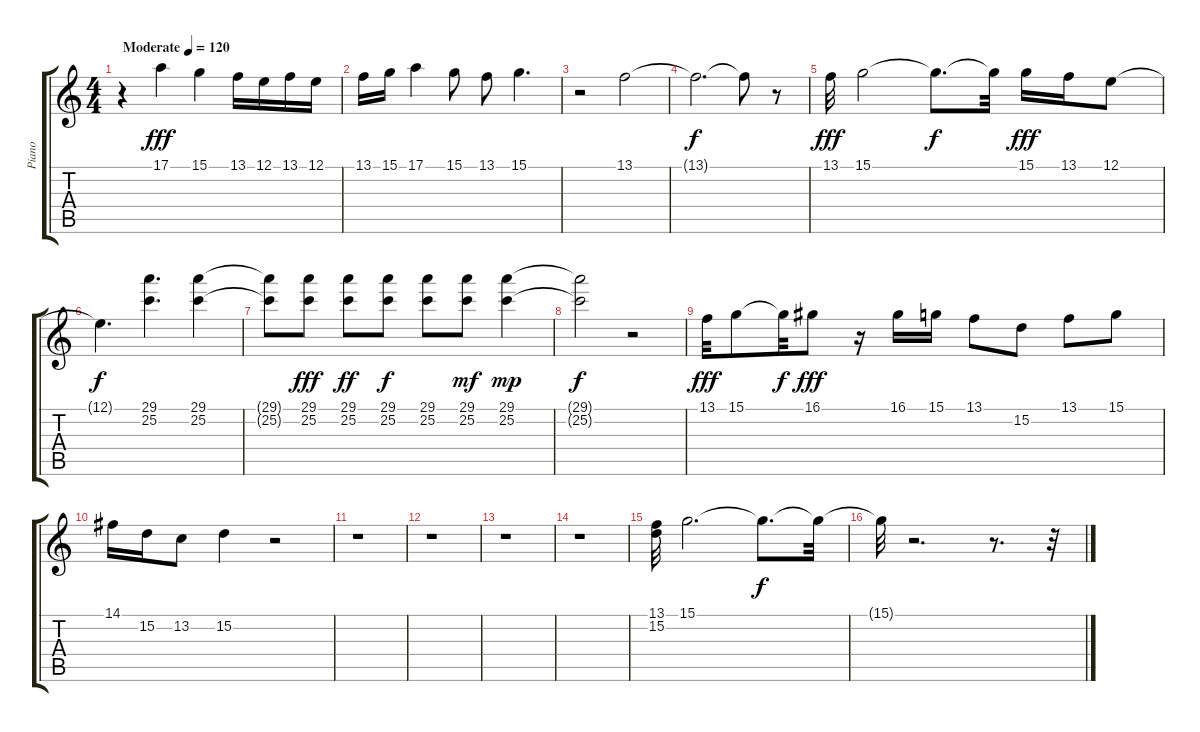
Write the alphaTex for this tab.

\track ("Piano" "Piano") {instrument honkytonkpiano}
\staff {score tabs}
\tuning (E4 B3 G3 D3 A2 E2) {hide}
\ts (4 4)
\tempo (120 "Moderate")
\clef g2
\ks c
r.4{dy fff instrument honkytonkpiano} 17.1.4 15.1.4 13.1.16 12.1.16 13.1.16 12.1.16 |
13.1.16 15.1.16 17.1.4 15.1.8 13.1.8 15.1.4{d} |
r.2 13.1.2 |
13.1{t}.2{d dy f} 13.1{t}.8 r.8 |
13.1.32{dy fff} 15.1.2 15.1{t}.8{d dy f} 15.1{t}.32 15.1.16{dy fff} 13.1.16 12.1.8 |
12.1{t}.4{d dy f} (29.1 25.2).4{d} (29.1 25.2).4 |
(29.1{t} 25.2{t}).8 (29.1 25.2).8{dy fff} (29.1 25.2).8{dy ff} (29.1 25.2).8{dy f} (29.1 25.2).8 (29.1 25.2).8{dy mf} (29.1 25.2).4{dy mp} |
(29.1{t} 25.2{t}).2{dy f} r.2 |
13.1.32{dy fff} 15.1.8 15.1{t}.32{dy f} 16.1.8{dy fff} r.16 16.1.16 15.1.16 13.1.8 15.2.8 13.1.8 15.1.8 |
14.1.16 15.2.16 13.2.8 15.2.4 r.2 |
r.1 |
r.1 |
r.1 |
r.1 |
(13.1 15.2).32 15.1.2{d} 15.1{t}.8{d dy f} 15.1{t}.32 |
15.1{t}.32 r.2{d} r.8{d} r.32
